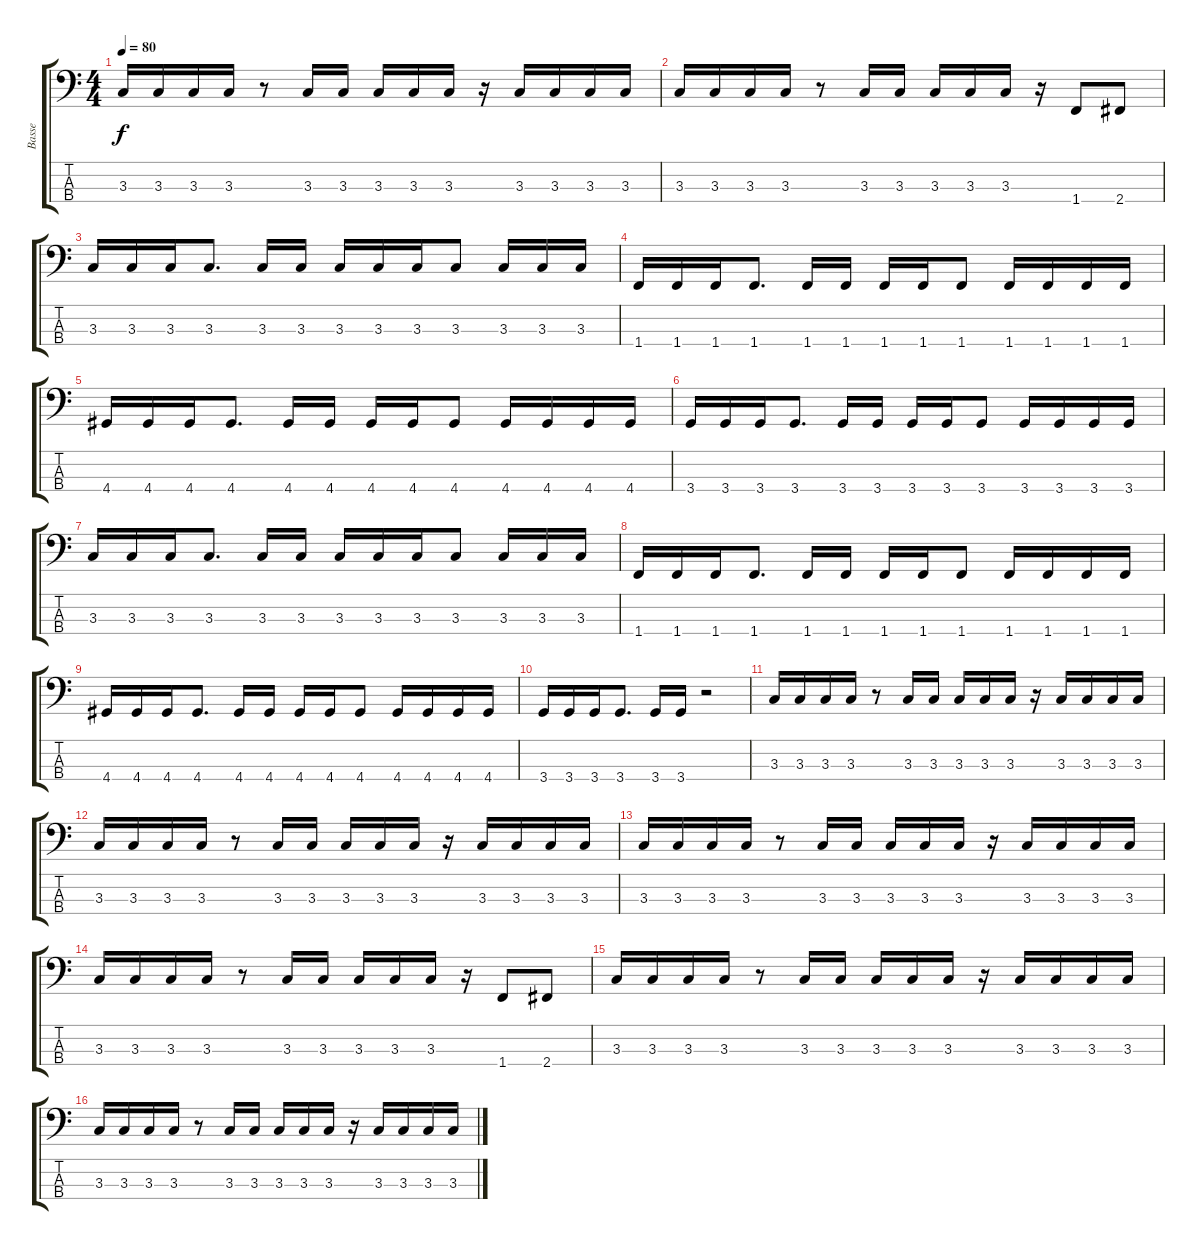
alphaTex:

\track ("Basse" "Basse") {instrument electricbasspick}
\staff {score tabs}
\tuning (G2 D2 A1 E1) {hide}
\ts (4 4)
\tempo 80
\clef f4
\ks c
3.3.16{dy f} 3.3.16 3.3.16 3.3.16 r.8 3.3.16 3.3.16 3.3.16 3.3.16 3.3.16 r.16 3.3.16 3.3.16 3.3.16 3.3.16 |
3.3.16 3.3.16 3.3.16 3.3.16 r.8 3.3.16 3.3.16 3.3.16 3.3.16 3.3.16 r.16 1.4.8 2.4.8 |
3.3.16 3.3.16 3.3.16 3.3.8{d} 3.3.16 3.3.16 3.3.16 3.3.16 3.3.16 3.3.8 3.3.16 3.3.16 3.3.16 |
1.4.16 1.4.16 1.4.16 1.4.8{d} 1.4.16 1.4.16 1.4.16 1.4.16 1.4.8 1.4.16 1.4.16 1.4.16 1.4.16 |
4.4.16 4.4.16 4.4.16 4.4.8{d} 4.4.16 4.4.16 4.4.16 4.4.16 4.4.8 4.4.16 4.4.16 4.4.16 4.4.16 |
3.4.16 3.4.16 3.4.16 3.4.8{d} 3.4.16 3.4.16 3.4.16 3.4.16 3.4.8 3.4.16 3.4.16 3.4.16 3.4.16 |
3.3.16 3.3.16 3.3.16 3.3.8{d} 3.3.16 3.3.16 3.3.16 3.3.16 3.3.16 3.3.8 3.3.16 3.3.16 3.3.16 |
1.4.16 1.4.16 1.4.16 1.4.8{d} 1.4.16 1.4.16 1.4.16 1.4.16 1.4.8 1.4.16 1.4.16 1.4.16 1.4.16 |
4.4.16 4.4.16 4.4.16 4.4.8{d} 4.4.16 4.4.16 4.4.16 4.4.16 4.4.8 4.4.16 4.4.16 4.4.16 4.4.16 |
3.4.16 3.4.16 3.4.16 3.4.8{d} 3.4.16 3.4.16 r.2 |
3.3.16 3.3.16 3.3.16 3.3.16 r.8 3.3.16 3.3.16 3.3.16 3.3.16 3.3.16 r.16 3.3.16 3.3.16 3.3.16 3.3.16 |
3.3.16 3.3.16 3.3.16 3.3.16 r.8 3.3.16 3.3.16 3.3.16 3.3.16 3.3.16 r.16 3.3.16 3.3.16 3.3.16 3.3.16 |
3.3.16 3.3.16 3.3.16 3.3.16 r.8 3.3.16 3.3.16 3.3.16 3.3.16 3.3.16 r.16 3.3.16 3.3.16 3.3.16 3.3.16 |
3.3.16 3.3.16 3.3.16 3.3.16 r.8 3.3.16 3.3.16 3.3.16 3.3.16 3.3.16 r.16 1.4.8 2.4.8 |
3.3.16 3.3.16 3.3.16 3.3.16 r.8 3.3.16 3.3.16 3.3.16 3.3.16 3.3.16 r.16 3.3.16 3.3.16 3.3.16 3.3.16 |
3.3.16 3.3.16 3.3.16 3.3.16 r.8 3.3.16 3.3.16 3.3.16 3.3.16 3.3.16 r.16 3.3.16 3.3.16 3.3.16 3.3.16
